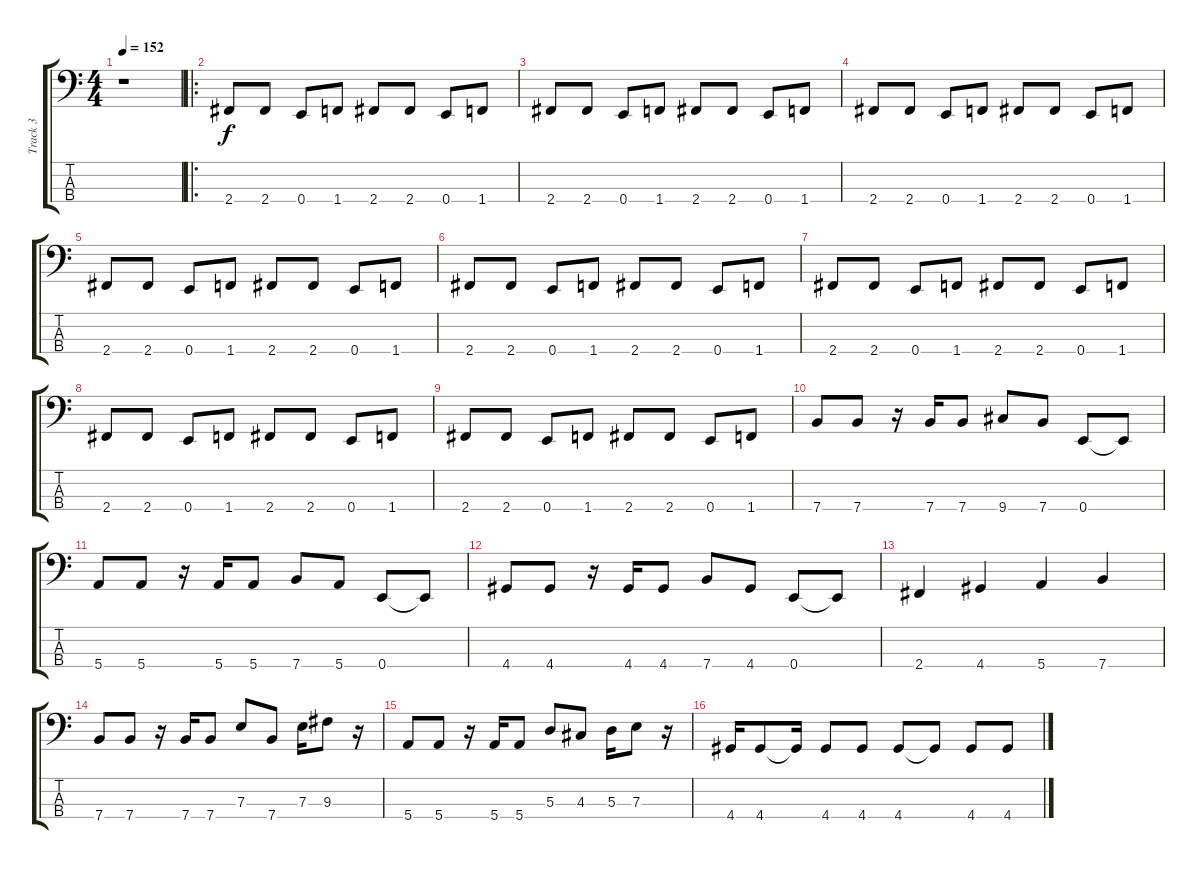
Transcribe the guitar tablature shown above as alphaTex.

\track ("Track 3" "Track 3") {instrument electricbassfinger}
\staff {score tabs}
\tuning (G2 D2 A1 E1) {hide}
\ts (4 4)
\tempo 152
\clef f4
\ks c
r.1{dy f instrument electricbassfinger} |
\ro
2.4.8 2.4.8 0.4.8 1.4.8 2.4.8 2.4.8 0.4.8 1.4.8 |
2.4.8 2.4.8 0.4.8 1.4.8 2.4.8 2.4.8 0.4.8 1.4.8 |
2.4.8 2.4.8 0.4.8 1.4.8 2.4.8 2.4.8 0.4.8 1.4.8 |
2.4.8 2.4.8 0.4.8 1.4.8 2.4.8 2.4.8 0.4.8 1.4.8 |
2.4.8 2.4.8 0.4.8 1.4.8 2.4.8 2.4.8 0.4.8 1.4.8 |
2.4.8 2.4.8 0.4.8 1.4.8 2.4.8 2.4.8 0.4.8 1.4.8 |
2.4.8 2.4.8 0.4.8 1.4.8 2.4.8 2.4.8 0.4.8 1.4.8 |
2.4.8 2.4.8 0.4.8 1.4.8 2.4.8 2.4.8 0.4.8 1.4.8 |
7.4.8 7.4.8 r.16 7.4.16 7.4.8 9.4.8 7.4.8 0.4.8 0.4{t}.8 |
5.4.8 5.4.8 r.16 5.4.16 5.4.8 7.4.8 5.4.8 0.4.8 0.4{t}.8 |
4.4.8 4.4.8 r.16 4.4.16 4.4.8 7.4.8 4.4.8 0.4.8 0.4{t}.8 |
2.4.4 4.4.4 5.4.4 7.4.4 |
7.4.8 7.4.8 r.16 7.4.16 7.4.8 7.3.8 7.4.8 7.3.16 9.3.8 r.16 |
5.4.8 5.4.8 r.16 5.4.16 5.4.8 5.3.8 4.3.8 5.3.16 7.3.8 r.16 |
4.4.16 4.4.8 4.4{t}.16 4.4.8 4.4.8 4.4.8 4.4{t}.8 4.4.8 4.4.8
